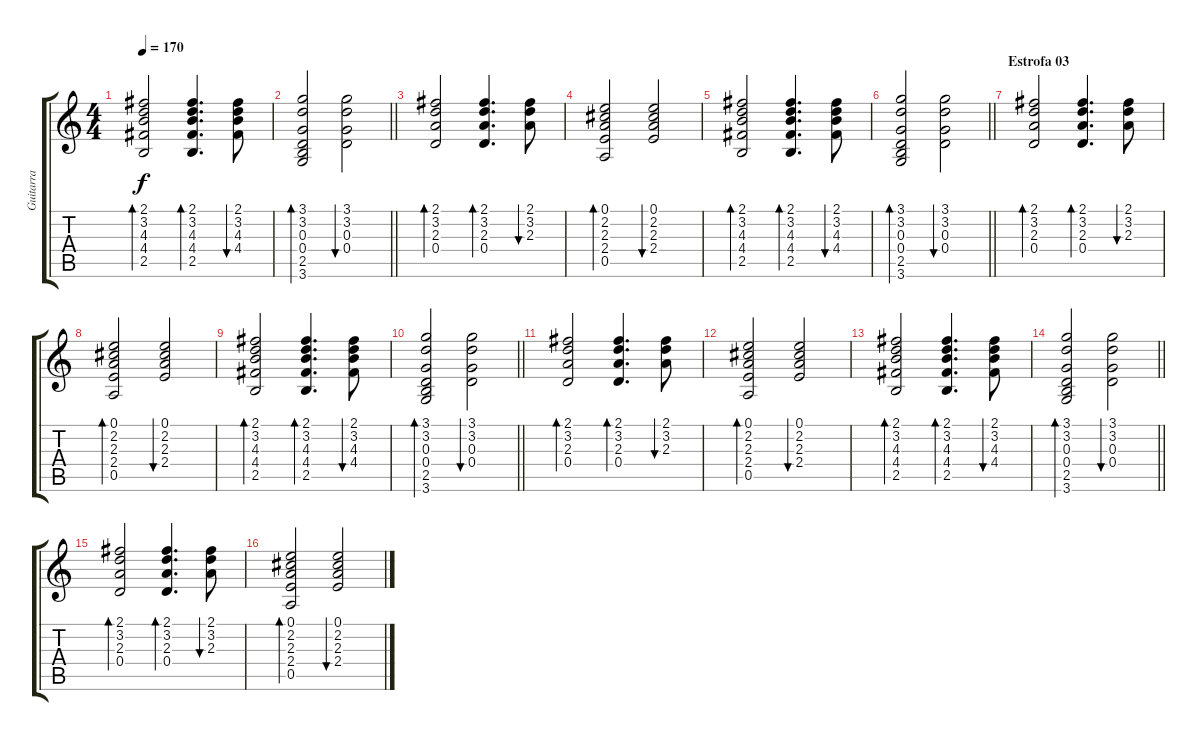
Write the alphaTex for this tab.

\track ("Guitarra" "Guitarra") {instrument acousticguitarsteel}
\staff {score tabs}
\tuning (E4 B3 G3 D3 A2 E2) {hide}
\ts (4 4)
\tempo 170
\clef g2
\ks c
(2.1 3.2 4.3 4.4 2.5).2{bd 120 dy f} (2.1 3.2 4.3 4.4 2.5).4{d bd 60} (2.1 3.2 4.3 4.4).8{bu 60} |
\barLineRight lightlight
(3.1 3.2 0.3 0.4 2.5 3.6).2{bd 60} (3.1 3.2 0.3 0.4).2{bu 60} |
(2.1 3.2 2.3 0.4).2{bd 60} (2.1 3.2 2.3 0.4).4{d bd 60} (2.1 3.2 2.3).8{bu 60} |
(0.1 2.2 2.3 2.4 0.5).2{bd 60} (0.1 2.2 2.3 2.4).2{bu 60} |
(2.1 3.2 4.3 4.4 2.5).2{bd 120} (2.1 3.2 4.3 4.4 2.5).4{d bd 60} (2.1 3.2 4.3 4.4).8{bu 60} |
\barLineRight lightlight
(3.1 3.2 0.3 0.4 2.5 3.6).2{bd 60} (3.1 3.2 0.3 0.4).2{bu 60} |
\section ("" "Estrofa 03")
(2.1 3.2 2.3 0.4).2{bd 60} (2.1 3.2 2.3 0.4).4{d bd 60} (2.1 3.2 2.3).8{bu 60} |
(0.1 2.2 2.3 2.4 0.5).2{bd 60} (0.1 2.2 2.3 2.4).2{bu 60} |
(2.1 3.2 4.3 4.4 2.5).2{bd 120} (2.1 3.2 4.3 4.4 2.5).4{d bd 60} (2.1 3.2 4.3 4.4).8{bu 60} |
\barLineRight lightlight
(3.1 3.2 0.3 0.4 2.5 3.6).2{bd 60} (3.1 3.2 0.3 0.4).2{bu 60} |
(2.1 3.2 2.3 0.4).2{bd 60} (2.1 3.2 2.3 0.4).4{d bd 60} (2.1 3.2 2.3).8{bu 60} |
(0.1 2.2 2.3 2.4 0.5).2{bd 60} (0.1 2.2 2.3 2.4).2{bu 60} |
(2.1 3.2 4.3 4.4 2.5).2{bd 120} (2.1 3.2 4.3 4.4 2.5).4{d bd 60} (2.1 3.2 4.3 4.4).8{bu 60} |
\barLineRight lightlight
(3.1 3.2 0.3 0.4 2.5 3.6).2{bd 60} (3.1 3.2 0.3 0.4).2{bu 60} |
(2.1 3.2 2.3 0.4).2{bd 60} (2.1 3.2 2.3 0.4).4{d bd 60} (2.1 3.2 2.3).8{bu 60} |
(0.1 2.2 2.3 2.4 0.5).2{bd 60} (0.1 2.2 2.3 2.4).2{bu 60}
